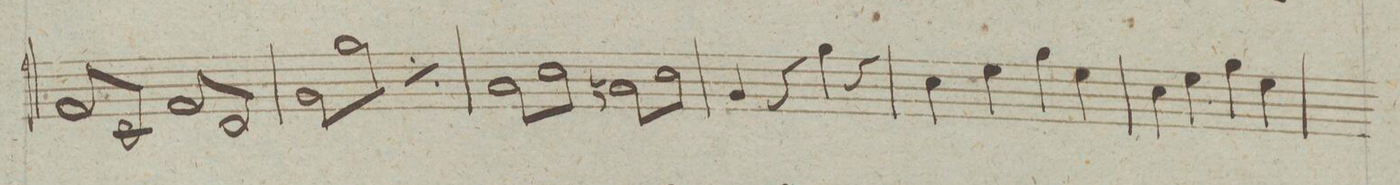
**kern	**dynam
*I"Baſso	*
*clefF4	*
*k[f#c#g#d#]	*
*met(c|)	*
*M2/2	*
8AA/L	.
8EE/	.
8AA/	.
8EE/J	.
8AA/L	.
8FF#/	.
8AA/	.
8FF#/J	.
=102	=102
8BB\L	.
8B\	.
8BB\	.
8B\J	.
*rep	*
8BB\L	.
8B\	.
8BB\	.
8B\J	.
*Xrep	*
=103	=103
8C#\L	.
8E\	.
8C#\	.
8E\J	.
8Cn\L	.
8E\	.
8C\	.
8E\J	.
*Xtremolo	*
=104	=104
4BB/	.
4r	.
4B\	.
4r	.
=105	=105
4E\	.
4G#\	.
4B\	.
4G#\	.
=106	=106
4E\	.
4G#\	.
4B\	.
4G#\	.
=107	=107
*-	*-
